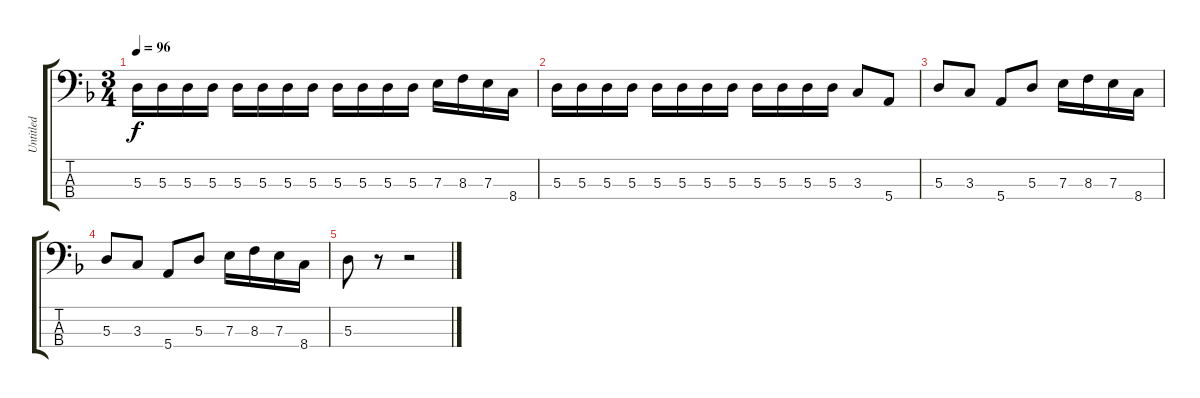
\track ("Untitled" "Untitled") {instrument electricbassfinger}
\staff {score tabs}
\tuning (G2 D2 A1 E1) {hide}
\ts (3 4)
\tempo 96
\clef f4
\ks f
5.3.16{dy f} 5.3.16 5.3.16 5.3.16 5.3.16 5.3.16 5.3.16 5.3.16 5.3.16 5.3.16 5.3.16 5.3.16 7.3.16 8.3.16 7.3.16 8.4.16 |
5.3.16 5.3.16 5.3.16 5.3.16 5.3.16 5.3.16 5.3.16 5.3.16 5.3.16 5.3.16 5.3.16 5.3.16 3.3.8 5.4.8 |
5.3.8 3.3.8 5.4.8 5.3.8 7.3.16 8.3.16 7.3.16 8.4.16 |
5.3.8 3.3.8 5.4.8 5.3.8 7.3.16 8.3.16 7.3.16 8.4.16 |
5.3.8 r.8 r.2
